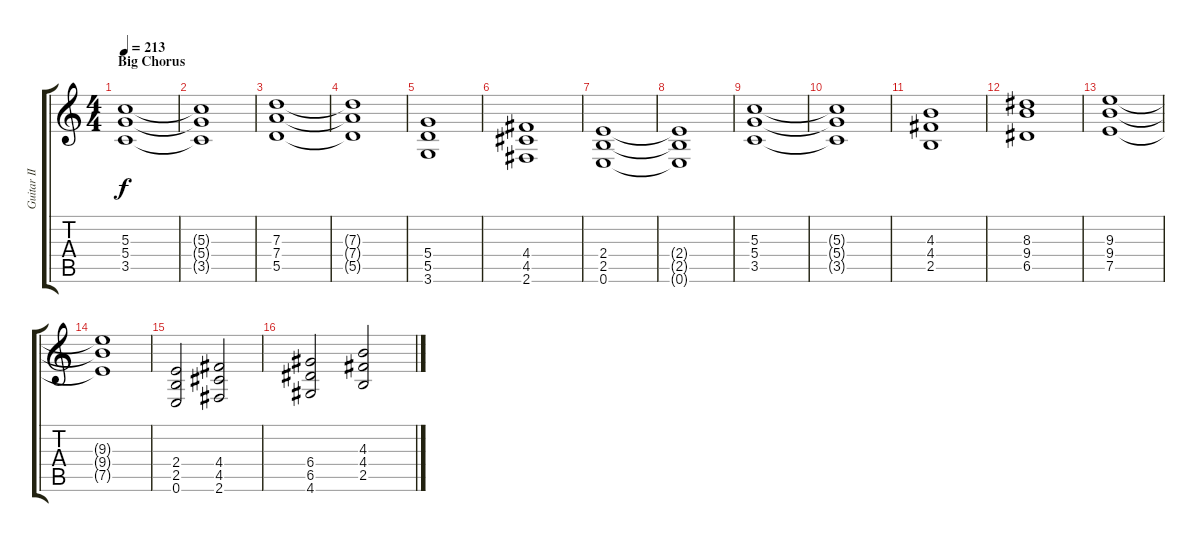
\track ("Guitar II" "Guitar II") {instrument distortionguitar}
\staff {score tabs}
\tuning (E4 B3 G3 D3 A2 E2) {hide}
\ts (4 4)
\section ("" "Big Chorus")
\tempo 213
\clef g2
\ks c
(5.3 5.4 3.5).1{dy f} |
(5.3{t} 5.4{t} 3.5{t}).1 |
(7.3 7.4 5.5).1 |
(7.3{t} 7.4{t} 5.5{t}).1 |
(5.4 5.5 3.6).1 |
(4.4 4.5 2.6).1 |
(2.4 2.5 0.6).1 |
(2.4{t} 2.5{t} 0.6{t}).1 |
(5.3 5.4 3.5).1 |
(5.3{t} 5.4{t} 3.5{t}).1 |
(4.3 4.4 2.5).1 |
(8.3 9.4 6.5).1 |
(9.3 9.4 7.5).1 |
(9.3{t} 9.4{t} 7.5{t}).1 |
(2.4 2.5 0.6).2 (4.4 4.5 2.6).2 |
(6.4 6.5 4.6).2 (4.3 4.4 2.5).2
